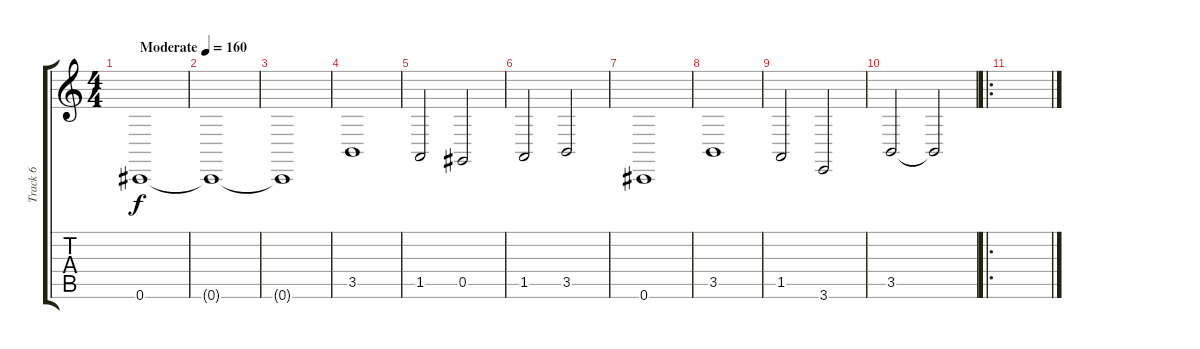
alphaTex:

\track ("Track 6" "Track 6") {instrument stringensemble1}
\staff {score tabs}
\tuning (Eb4 Bb3 Gb3 Db3 Ab2 Db2) {hide}
\ts (4 4)
\tempo (160 "Moderate")
\clef g2
\ks c
0.6.1{dy f instrument stringensemble1} |
0.6{t}.1 |
0.6{t}.1 |
3.5.1 |
1.5.2 0.5.2 |
1.5.2 3.5.2 |
0.6.1 |
3.5.1 |
1.5.2 3.6.2 |
3.5.2 3.5{t}.2 |
\ro
